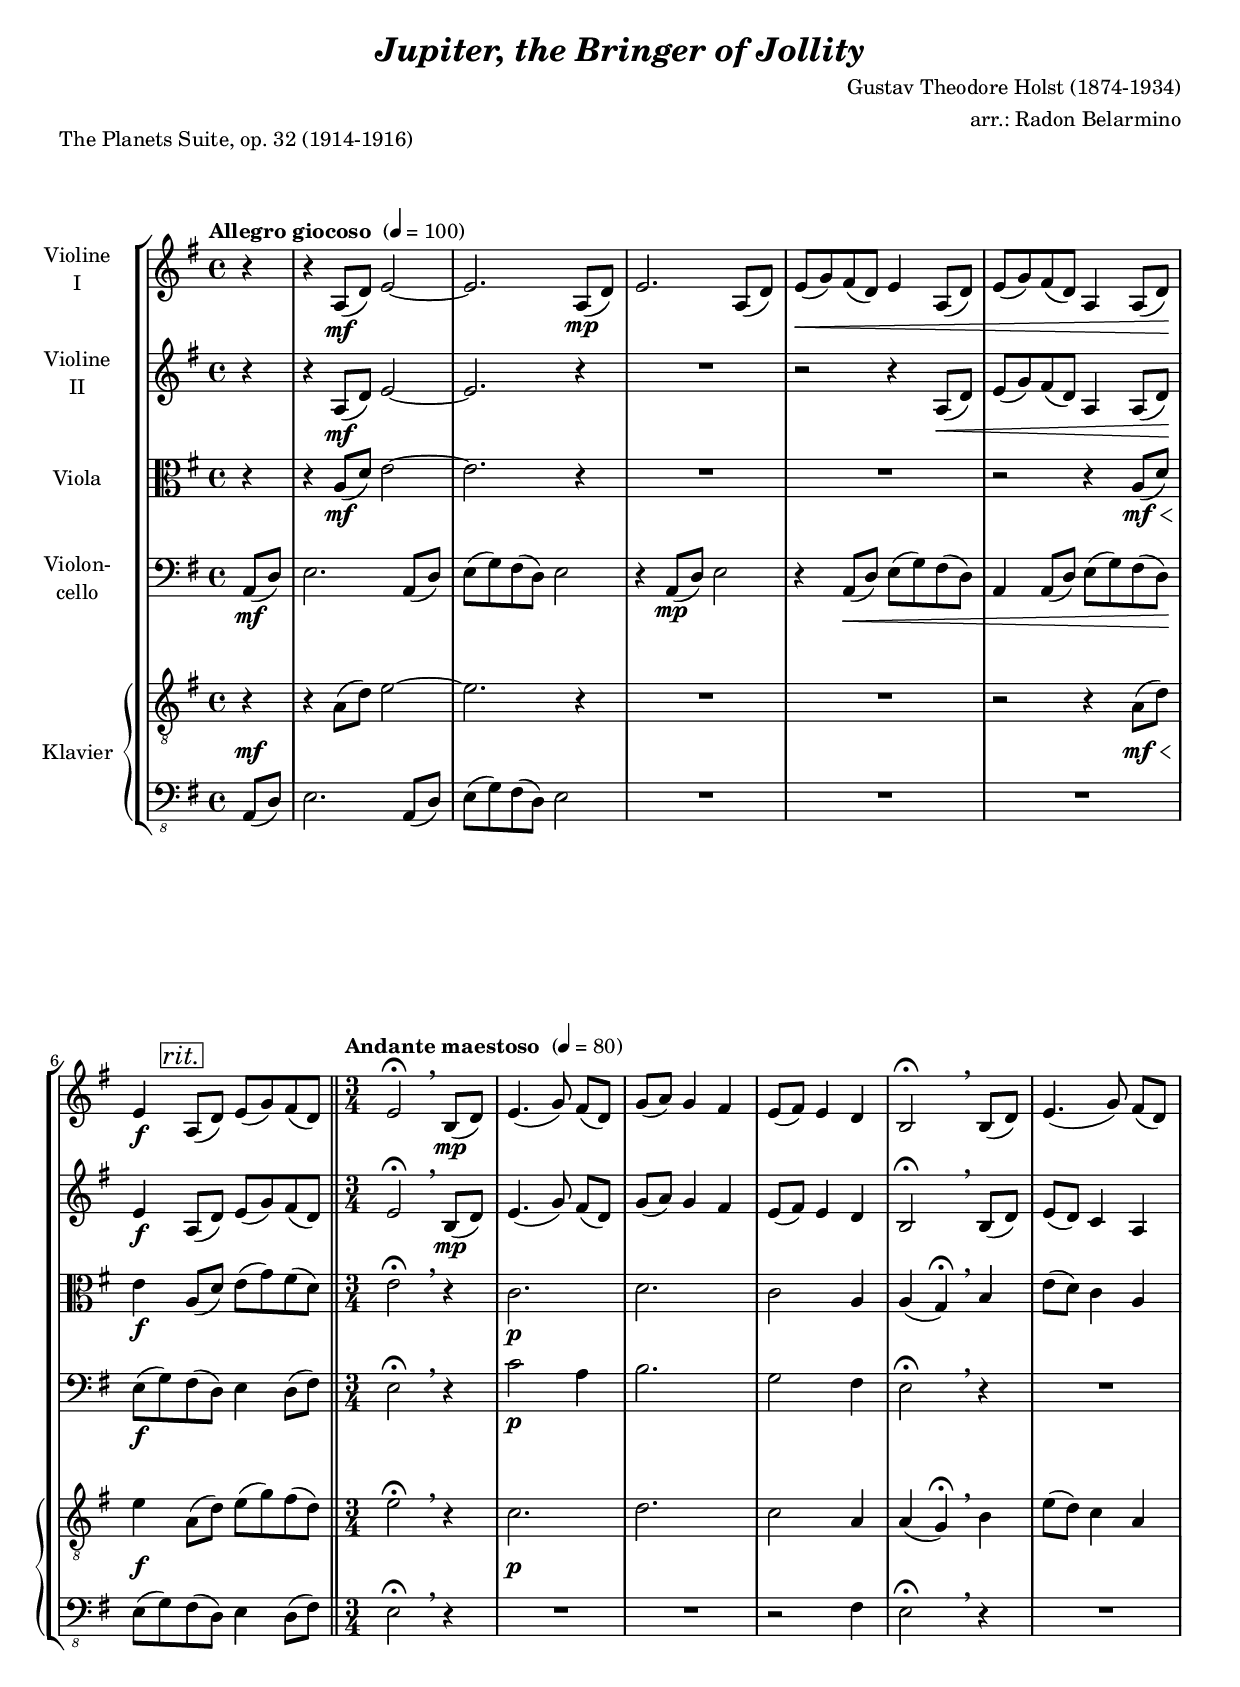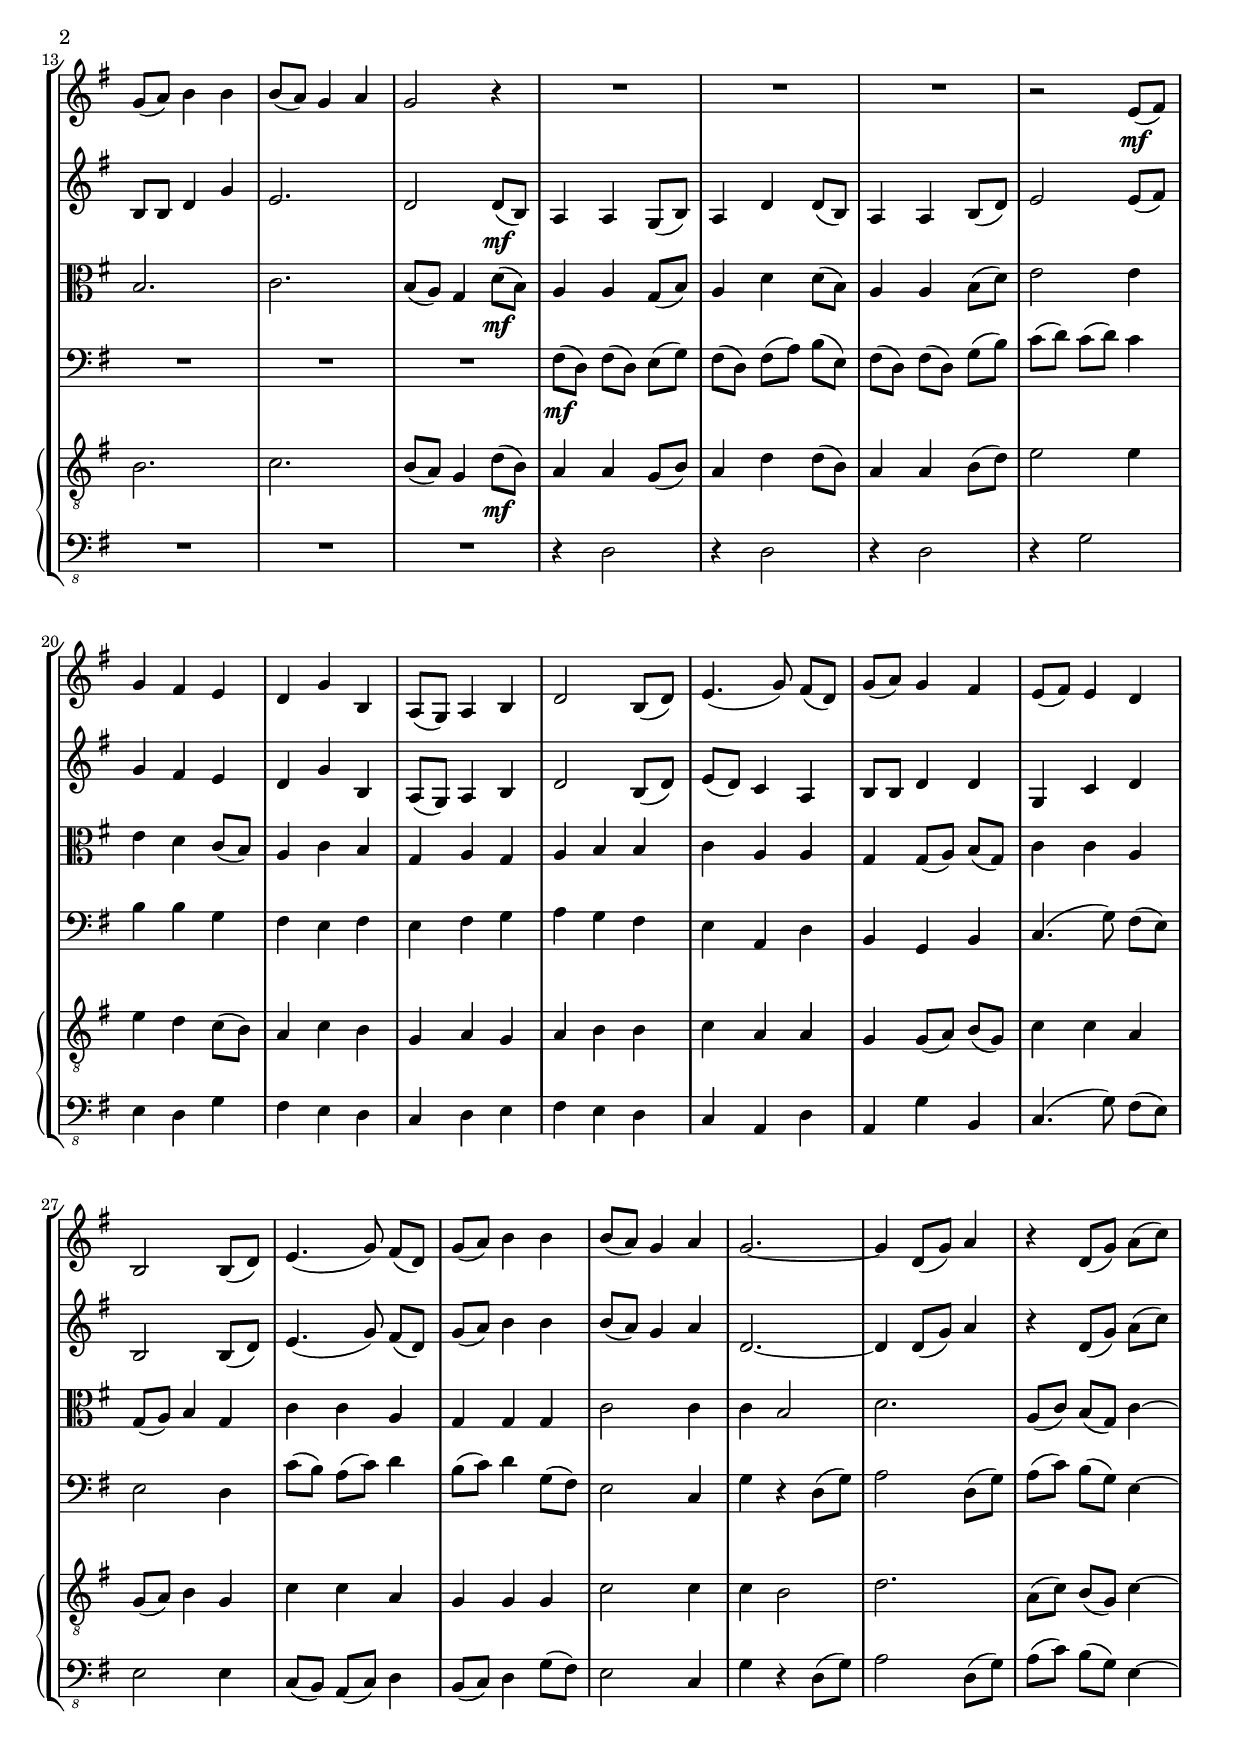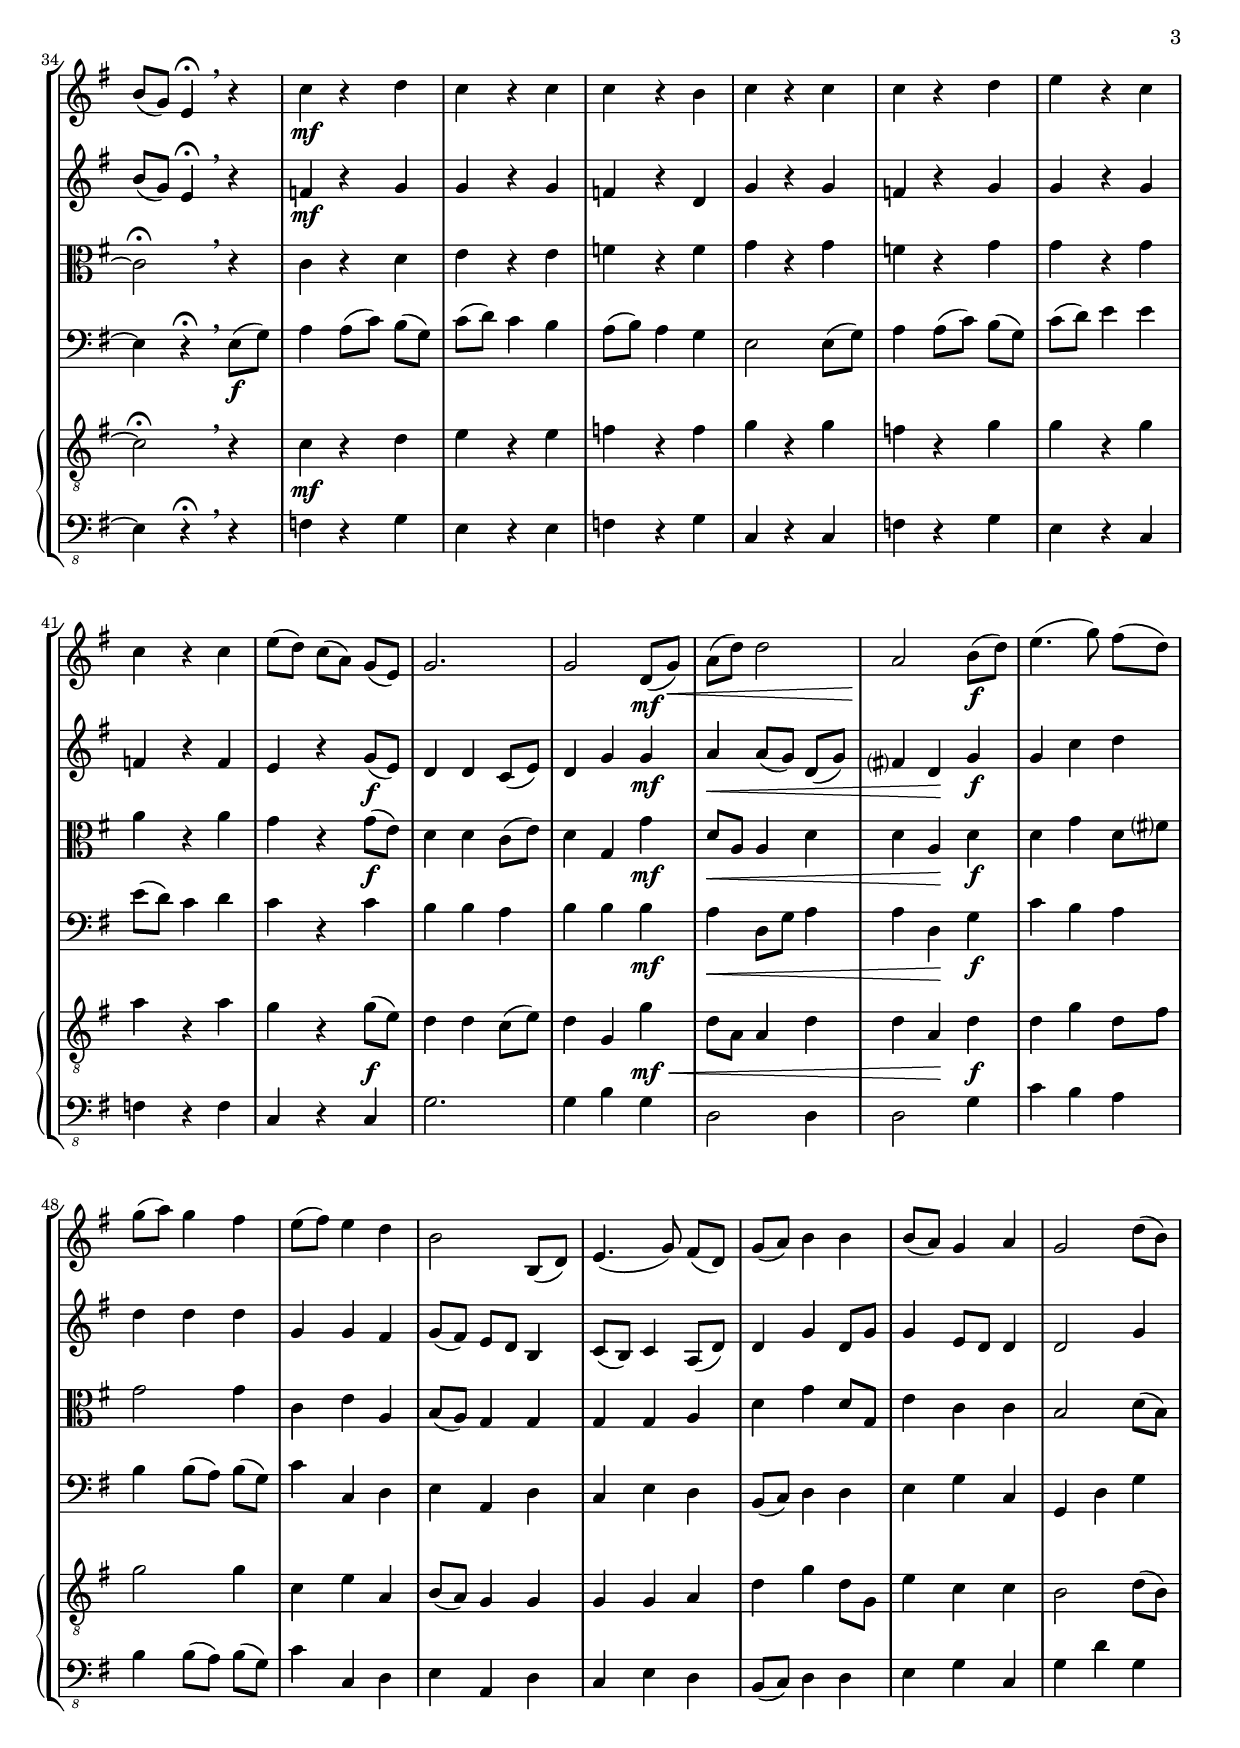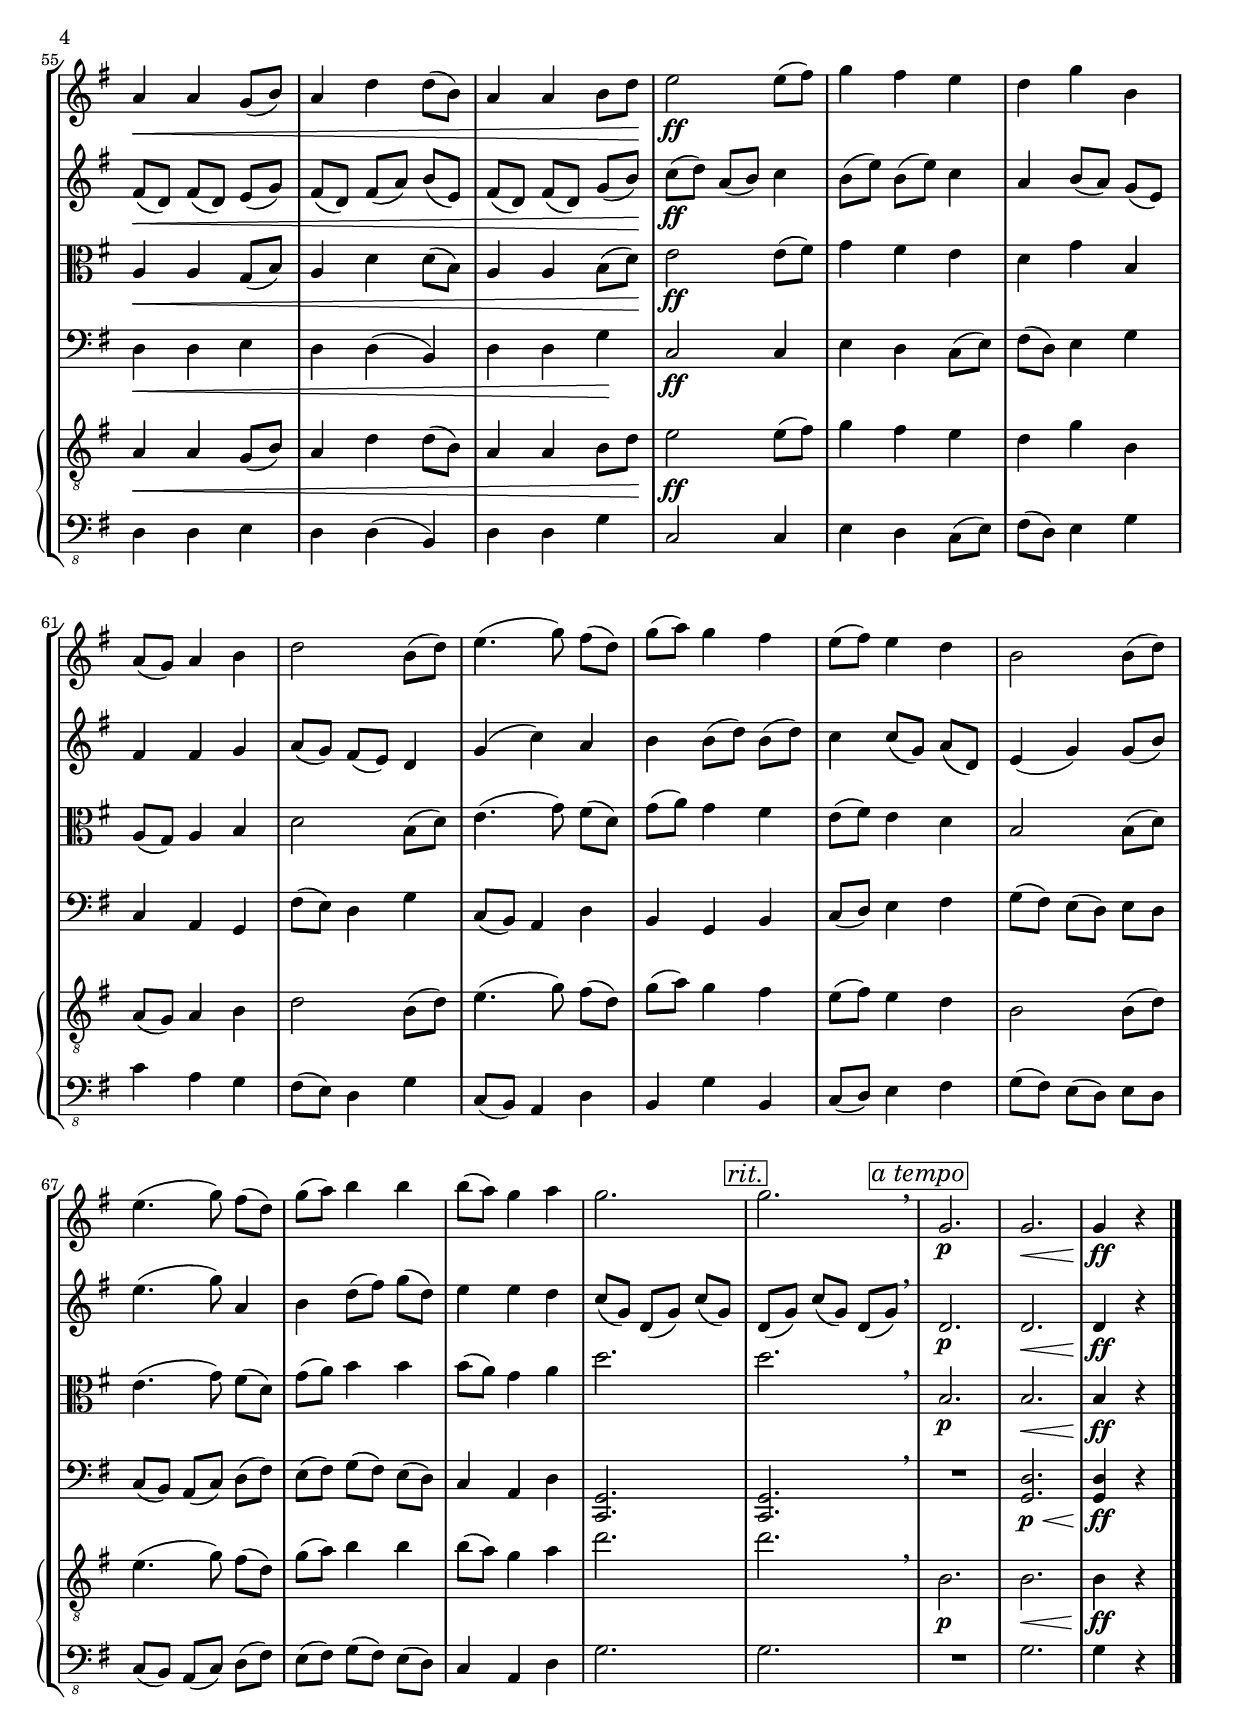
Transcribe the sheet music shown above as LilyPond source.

\version "2.18.2"
\include "deutsch.ly"
  
#(set-global-staff-size 18)

\header {
  title     = \markup \bold \italic "Jupiter, the Bringer of Jollity"
  composer  = "Gustav Theodore Holst (1874-1934)"
  arranger  = "arr.: Radon Belarmino"
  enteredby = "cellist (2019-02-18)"
  piece     = "The Planets Suite, op. 32 (1914-1916)"
}

voiceconsts = {
  \key g \major
  \time 4/4
  \clef "treble"
%  \numericTimeSignature
  \compressFullBarRests
  % Set default beaming for all staves
%  \set Timing.beamExceptions = #'()
%  \set Timing.baseMoment     = #(ly:make-moment 1 4)
%  \set Timing.beatStructure  = #'(1 1 1 1)
  \tempo "Allegro giocoso " 4=100
}

micl = "clarinet"
mifl = "flute"
miob = "oboe"
mifh = "french horn"
misx = "tenor sax"
mist = "string ensemble 1"
miba = "cello"
mikl = "harpsichord"
miva = "viola"
mivl = "violin"

introa = { \bar "||" \tempo "Andante maestoso " 4=80 \time 3/4
           % Set default beaming for all staves
           \set Timing.beamExceptions = #'()
           \set Timing.baseMoment     = #(ly:make-moment 1 4)
           \set Timing.beatStructure  = #'(1 1 1)
	 }

atem = \mark \markup \box \italic "a tempo"
rit  = \mark \markup \box \italic "rit."

va = \relative c' {
  \voiceconsts

  \partial 4 r4
  r a8(\mf d) e2~
  e2. a,8(\mp d)
  e2. a,8( d)
  e(\< g) fis( d) e4 a,8( d)
  e( g) fis( d) a4 a8( d)\!
  e4\f \rit a,8( d) e( g) fis( d)

  \introa
  e2\fermata \breathe h8(\mp d)
  e4.( g8) fis( d)
  g( a) g4 fis
  e8( fis) e4 d
  h2\fermata \breathe h8( d)
  e4.( g8) fis( d)
  g( a) h4 h
  h8( a) g4 a

  g2 r4
  R2.*3
  r2 e8(\mf fis)
  g4 fis e
  d g h,
  a8( g) a4 h
  d2 h8( d)
  e4.( g8) fis( d)
  g( a) g4 fis

  e8( fis) e4 d
  h2 h8( d)
  e4.( g8) fis( d)
  g( a) h4 h
  h8( a) g4 a
  g2.~
  g4 d8( g) a4
  r d,8( g) a( c)
  h( g) e4\fermata \breathe r

  c'\mf r d
  c r c
  c r h
  c r c
  c r d
  e r c
  c r c
  e8( d) c( a) g( e)
  g2.
  g2 d8(\mf g)\<
  a( d) d2
  a\! h8(\f d)
  e4.( g8) fis( d)
  g( a) g4 fis
  e8( fis) e4 d
  h2 h,8( d)
  e4.( g8) fis( d)
  g( a) h4 h
  h8( a) g4 a
  g2 d'8( h)

  a4\< a g8( h)
  a4 d d8( h)
  a4 a h8 d\!
  e2\ff e8( fis)
  g4 fis e
  d g h,
  a8( g) a4 h
  d2 h8( d)
  e4.( g8) fis( d)

  g( a) g4 fis
  e8( fis) e4 d
  h2 h8( d)
  e4.( g8) fis( d)
  g( a) h4 h
  h8( a) g4 a
  g2. \rit
  g \breathe \atem
  g,\p
  g\<
  g4\!\ff r \bar "|."
}

vb = \relative c' {
  \voiceconsts

  \partial 4 r4
  r a8(\mf d) e2~
  e2. r4
  R1
  r2 r4 a,8(\< d)
  e( g) fis( d) a4 a8( d)\!

  e4\f \rit a,8( d) e( g) fis( d)
  \introa
  e2\fermata \breathe h8(\mp d)

  e4.( g8) fis( d)
  g( a) g4 fis
  e8( fis) e4 d
  h2\fermata \breathe h8( d)
  e( d) c4 a
  h8 h d4 g
  e2.
  d2 d8(\mf h)
  a4 a g8( h)

  a4 d d8( h)
  a4 a h8( d)
  e2 e8( fis)
  g4 fis e
  d g h,
  a8( g) a4 h
  d2 h8( d)
  e( d) c4 a
  h8 h d4 d

  g, c d
  h2 h8( d)
  e4.( g8) fis( d)
  g( a) h4 h
  h8( a) g4 a
  d,2.~
  d4 d8( g) a4
  r d,8( g) a( c)
  h( g) e4\fermata \breathe r

  f\mf r g
  g r g
  f r d
  g r g
  f r g
  g r g
  f r f
  e r g8(\f e)
  d4 d c8( e)
  d4 g g\mf

  a\< a8( g) d( g)
  fis?4 d\! g\f
  g c d
  d d d
  g, g fis
  g8( fis) e d h4
  c8( h) c4 a8( d)
  d4 g d8 g
  g4 e8 d d4

  d2 g4
  fis8(\< d) fis( d) e( g)
  fis( d) fis( a) h( e,)
  fis( d) fis( d) g( h)\!
  c(\ff d) a( h) c4
  h8( e) h( e) c4
  a h8( a) g( e)
  fis4 fis g

  a8( g) fis( e) d4
  g( c) a
  h h8( d) h( d)
  c4 c8( g) a( d,)
  e4( g) g8( h)
  e4.( g8) a,4
  h d8( fis) g( d)
  e4 e d

  c8( g) d( g) c( g) \rit
  d( g) c( g) d( g) \breathe \atem
  d2.\p
  d\<
  d4\!\ff r \bar "|."
}

vc = \relative c' {
  \voiceconsts
  \clef "alto"

  \partial 4 r4
  r a8(\mf d) e2~
  e2. r4
  R1*2
  r2 r4 a,8(\mf\< d)
  e4\!\f \rit a,8( d) e( g) fis( d)
  \introa
  e2\fermata \breathe r4
  c2.\p
  d
  c2 a4

  a( g)\fermata \breathe h
  e8( d) c4 a
  h2.
  c
  h8( a) g4 d'8(\mf h)
  a4 a g8( h)
  a4 d d8( h)
  a4 a h8( d)
  e2 e4
  e d c8( h)

  a4 c h
  g a g
  a h h
  c a a
  g g8( a) h( g)
  c4 c a
  g8( a) h4 g
  c c a
  g g g
  c2 c4

  c h2
  d2.
  a8( c) h( g) c4~
  c2\fermata \breathe r4

  c r d
  e r e
  f r f
  g r g
  f r g
  g r g
  a r a

  g r g8(\f e)
  d4 d c8( e)
  d4 g, g'\mf
  d8\< a a4 d
  d a\! d\f
  d g d8 fis?
  g2 g4
  c, e a,
  h8( a) g4 g
  g g a

  d g d8 g,
  e'4 c c
  h2 d8( h)
  a4\< a g8( h)
  a4 d d8( h)
  a4 a h8( d)\!
  e2\ff e8( fis)
  g4 fis e
  d g h,
  a8( g) a4 h

  d2 h8( d)
  e4.( g8) fis( d)
  g( a) g4 fis
  e8( fis) e4 d
  h2 h8( d)
  e4.( g8) fis( d)
  g( a) h4 h
  h8( a) g4 a
  d2. \rit

  d \breathe \atem
  h,\p
  h\<
  h4\!\ff r \bar "|."
}

vd = \relative c {
  \voiceconsts
  \clef "bass"

  \partial 4 a8(\mf d)
  e2. a,8( d)
  e( g) fis( d) e2
  r4 a,8(\mp d) e2
  r4 a,8(\< d) e( g) fis( d)
  a4 a8( d) e( g) fis( d)\!
  e(\f g) \rit fis( d) e4 d8( fis)
  \introa

  e2\fermata \breathe r4
  c'2\p a4
  h2.
  g2 fis4
  e2\fermata \breathe r4
  R2.*4
  fis8(\mf d) fis( d) e( g)
  fis( d) fis( a) h( e,)
  fis( d) fis( d) g( h)

  c( d) c( d) c4
  h h g
  fis e fis
  e fis g
  a g fis
  e a, d
  h g h
  c4.( g'8) fis( e)
  e2 d4

  c'8( h) a( c) d4
  h8( c) d4 g,8( fis)
  e2 c4
  g' r d8( g)
  a2 d,8( g)
  a( c) h( g) e4~
  e r\fermata \breathe e8(\f g)
  a4 a8( c) h8( g)

  c( d) c4 h
  a8( h) a4 g
  e2 e8( g)
  a4 a8( c) h( g)
  c( d) e4 e
  e8( d) c4 d
  c r c
  h h a
  h h h\mf

  a\< d,8 g a4
  a d,\! g\f
  c h a
  h h8( a) h( g)
  c4 c, d
  e a, d
  c e d
  h8( c) d4 d
  e g c,
  g d' g

  d\< d e
  d d( h)
  d d g\!
  c,2\ff c4
  e d c8( e)
  fis( d) e4 g
  c, a g
  fis'8( e) d4 g
  c,8( h) a4 d
  h g h

  c8( d) e4 fis
  g8( fis) e( d) e d
  c( h) a( c) d( fis)
  e( fis) g( fis) e( d)
  c4 a d
  <c, g'>2. \rit
  <c g'> \breathe
  R
  <g' d'>\p\<
  <g d'>4\!\ff r \bar "|."
}

ve = \relative c' {
  \voiceconsts
  \clef "treble_8"

  \partial 4 r4
  r a8( d) e2~
  e2. r4
  R1*2
  r2 r4 a,8( d)
  e4 a,8( d) e( g) fis( d)
  \introa
  e2\fermata \breathe r4
  c2.
  d

  c2 a4
  a( g)\fermata \breathe h
  e8( d) c4 a
  h2.
  c
  h8( a) g4 d'8( h)
  a4 a g8( h)
  a4 d d8( h)
  a4 a h8( d)
  e2 e4

  e d c8( h)
  a4 c h
  g a g
  a h h
  c a a
  g g8( a) h( g)
  c4 c a
  g8( a) h4 g
  c c a

  g g g
  c2 c4
  c h2
  d2.
  a8( c) h( g) c4~
  c2\fermata \breathe r4

  c r d
  e r e
  f r f
  g r g

  f r g
  g r g
  a r a
  g r g8( e)
  d4 d c8( e)
  d4 g, g'
  d8 a a4 d
  d a d
  d g d8 fis

  g2 g4
  c, e a,
  h8( a) g4 g
  g g a
  d g d8 g,
  e'4 c c
  h2 d8( h)
  a4 a g8( h)
  a4 d d8( h)

  a4 a h8 d
  e2 e8( fis)
  g4 fis e
  d g h,
  a8( g) a4 h
  d2 h8( d)
  e4.( g8) fis( d)
  g( a) g4 fis

  e8( fis) e4 d
  h2 h8( d)
  e4.( g8) fis( d)
  g( a) h4 h
  h8( a) g4 a
  d2.
  d \breathe
  h,
  h
  h4 r \bar "|."
}

vf = \relative c, {
  \voiceconsts
  \clef "bass_8"

  \partial 4 a8( d)
  e2. a,8( d)
  e( g) fis( d) e2
  R1*3
  e8( g) fis( d) e4 d8( fis)
  \introa
  e2\fermata \breathe r4
  R2.*2

  r2 fis4
  e2\fermata \breathe r4
  R2.*4
  r4 d2
  r4 d2
  r4 d2
  r4 g2

  e4 d g
  fis e d
  c d e
  fis e d
  c a d
  a g' h,
  c4.( g'8) fis( e)
  e2 e4
  c8( h) a( c) d4

  h8( c) d4 g8( fis)
  e2 c4
  g' r d8( g)
  a2 d,8( g)
  a( c) h( g) e4~
  e r\fermata \breathe r

  f r g
  e r e
  f r g
  c, r c

  f r g
  e r c
  f r f
  c r c
  g'2.
  g4 h g
  d2 d4
  d2 g4
  c h a

  h h8( a) h( g)
  c4 c, d
  e a, d
  c e d
  h8( c) d4 d
  e g c,
  g' d' g,
  d d e
  d d( h)

  d d g
  c,2 c4
  e d c8( e)
  fis( d) e4 g
  c a g
  fis8( e) d4 g
  c,8( h) a4 d
  h g' h,

  c8( d) e4 fis
  g8( fis) e( d) e d
  c( h) a( c) d( fis)
  e( fis) g( fis) e( d)
  c4 a d
  g2.
  g
  R
  g
  g4 r \bar "|."
}

vdy = {
  \partial 4 s4\mf
  s1*4
  s2. s4\mf\<
  s4\f \rit s2.*2
  s2.*7\p
  s2 s4\mf
  s2.*19
  s2.*7\mf
  s2 s4\f
  s2.
  s2 s4\mf\<
  s2.
  s4 s\! s\f
  s2.*8
  s2.*2\<
  s2 s8 s\!
  s2.*13\ff \rit
  s2. \atem
  s\p
  s\<
  s4\!\ff
}


music = \new StaffGroup <<
      \new Staff {
	\set Staff.midiInstrument = \mivl
	\set Staff.instrumentName = \markup \center-column { "Violine" "I" }
	\transpose g g { \va }
      }

      \new Staff {
	\set Staff.midiInstrument = \mivl
	\set Staff.instrumentName = \markup \center-column { "Violine" "II" }
	\transpose g g { \vb }
      }

      \new Staff {
	\set Staff.midiInstrument = \miva
	\set Staff.instrumentName = \markup \center-column { "Viola" }
	\transpose g g { \vc }
      }

      \new Staff {
	\set Staff.midiInstrument = \miba
	\set Staff.instrumentName = \markup \center-column { "Violon-" "cello" }
	\transpose g g { \vd }
      }

      \new PianoStaff <<
        \set PianoStaff.instrumentName = \markup \center-column { "Klavier" }
        \set PianoStaff.midiInstrument = \mikl
        \new Staff = "RH" {
          \transpose g g { \ve }
        }
	\new Dynamics \vdy
        \new Staff = "LH" {
          \transpose g g { \vf }
        }
        >>

>>

\book {
  \score {
    \music
    \layout {}
  }

  \score {
    \unfoldRepeats \music

    \midi {
      \context {
        \Score
      }
    }
  }
}
